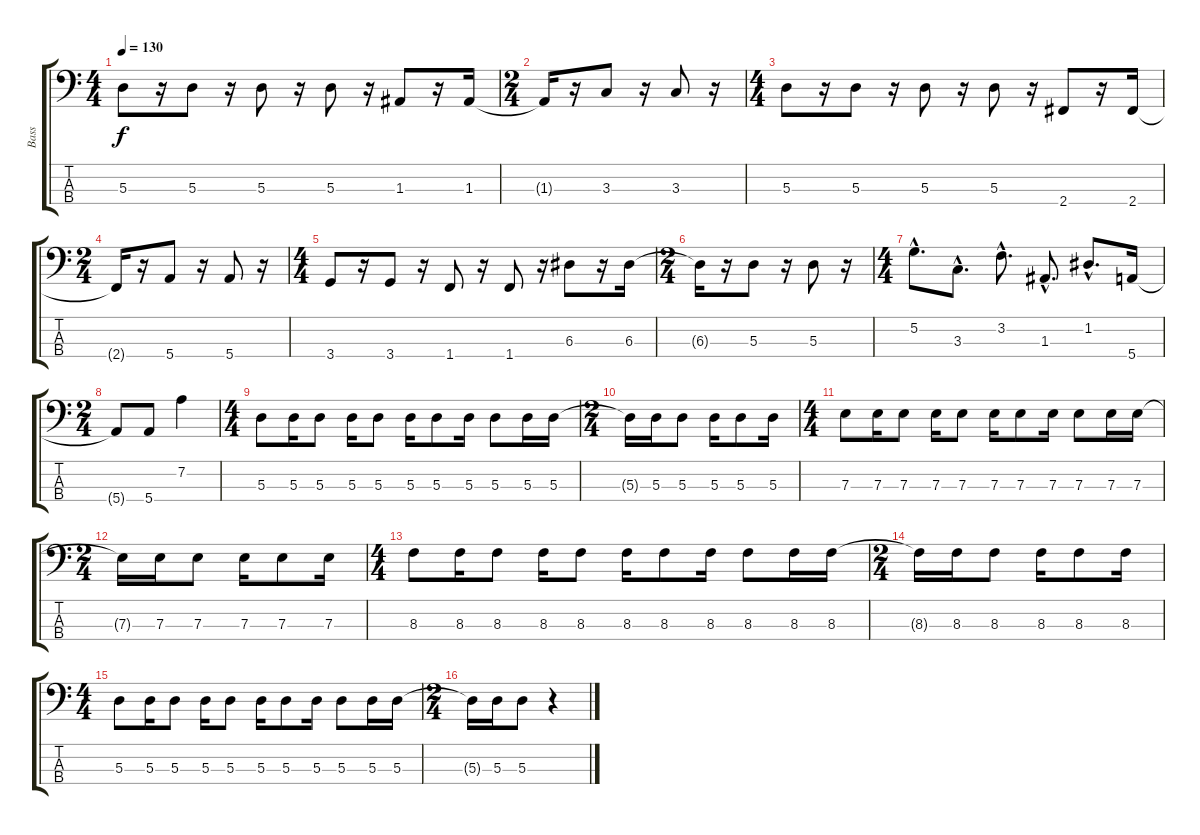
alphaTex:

\track ("Bass" "Bass") {instrument electricbasspick}
\staff {score tabs}
\tuning (G2 D2 A1 E1) {hide}
\ts (4 4)
\tempo 130
\clef f4
\ks c
5.3.8{dy f} r.16 5.3.8 r.16 5.3.8 r.16 5.3.8 r.16 1.3.8 r.16 1.3.16 |
\ts (2 4)
1.3{t}.16 r.16 3.3.8 r.16 3.3.8 r.16 |
\ts (4 4)
5.3.8 r.16 5.3.8 r.16 5.3.8 r.16 5.3.8 r.16 2.4.8 r.16 2.4.16 |
\ts (2 4)
2.4{t}.16 r.16 5.4.8 r.16 5.4.8 r.16 |
\ts (4 4)
3.4.8 r.16 3.4.8 r.16 1.4.8 r.16 1.4.8 r.16 6.3.8 r.16 6.3.16 |
\ts (2 4)
6.3{t}.16 r.16 5.3.8 r.16 5.3.8 r.16 |
\ts (4 4)
5.2{hac}.8{d} 3.3{hac}.8{d} 3.2{hac}.8{d} 1.3{hac}.8{d} 1.2{hac}.8{d} 5.4.16 |
\ts (2 4)
5.4{t}.8 5.4.8 7.2.4 |
\ts (4 4)
5.3.8 5.3.16 5.3.8 5.3.16 5.3.8 5.3.16 5.3.8 5.3.16 5.3.8 5.3.16 5.3.16 |
\ts (2 4)
5.3{t}.16 5.3.16 5.3.8 5.3.16 5.3.8 5.3.16 |
\ts (4 4)
7.3.8 7.3.16 7.3.8 7.3.16 7.3.8 7.3.16 7.3.8 7.3.16 7.3.8 7.3.16 7.3.16 |
\ts (2 4)
7.3{t}.16 7.3.16 7.3.8 7.3.16 7.3.8 7.3.16 |
\ts (4 4)
8.3.8 8.3.16 8.3.8 8.3.16 8.3.8 8.3.16 8.3.8 8.3.16 8.3.8 8.3.16 8.3.16 |
\ts (2 4)
8.3{t}.16 8.3.16 8.3.8 8.3.16 8.3.8 8.3.16 |
\ts (4 4)
5.3.8 5.3.16 5.3.8 5.3.16 5.3.8 5.3.16 5.3.8 5.3.16 5.3.8 5.3.16 5.3.16 |
\ts (2 4)
5.3{t}.16 5.3.16 5.3.8 r.4
